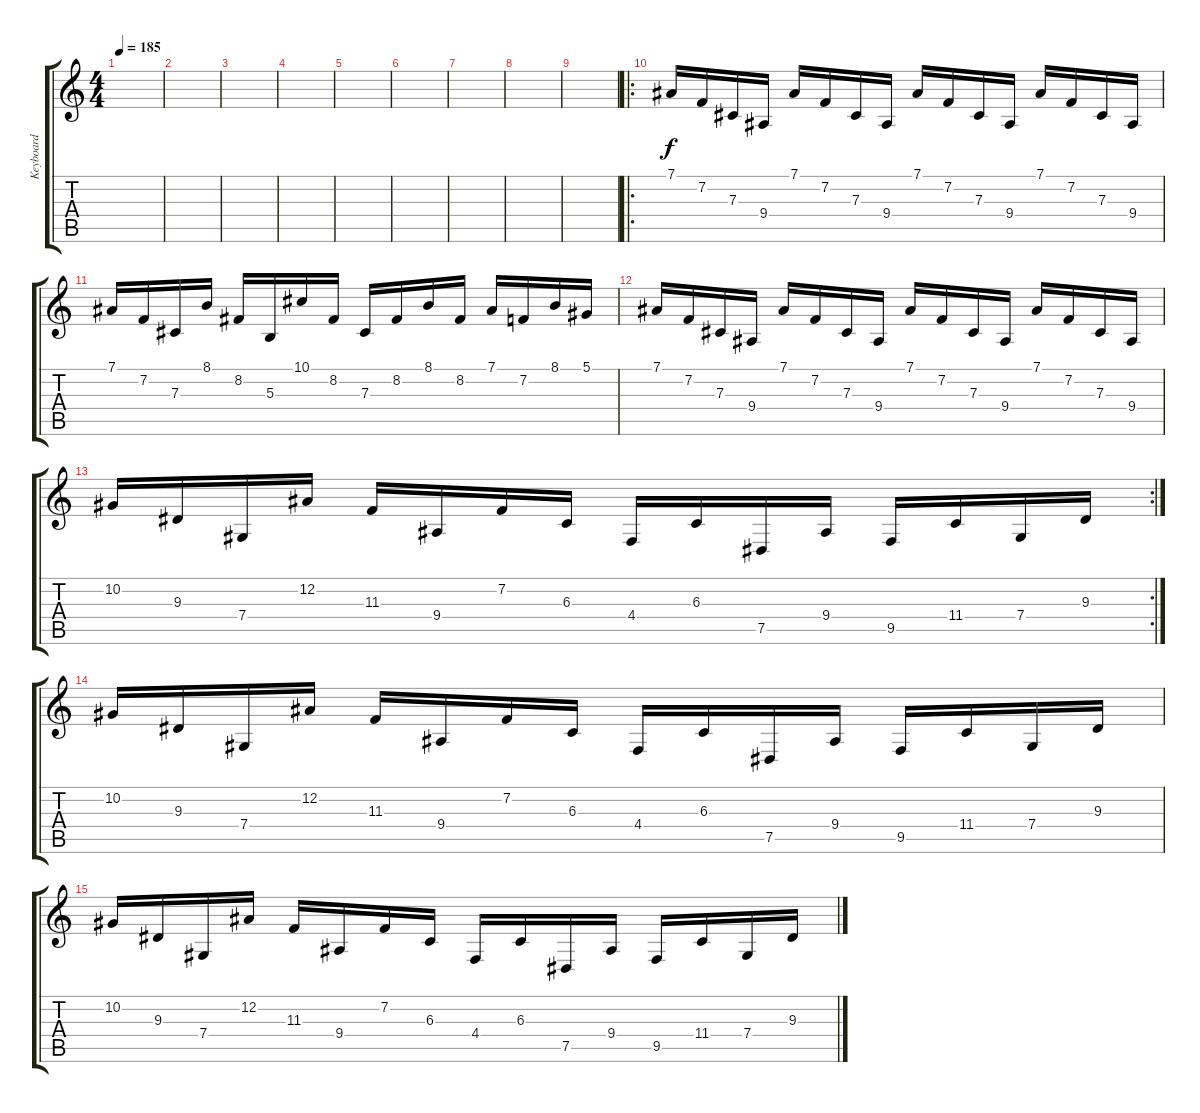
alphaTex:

\track ("Keyboard" "Keyboard") {instrument harpsichord}
\staff {score tabs}
\tuning (Eb4 Bb3 Gb3 Db3 Ab2 Eb2) {hide}
\ts (4 4)
\tempo 185
\clef g2
\ks c
|
|
|
|
|
|
|
|
|
\ro
7.1.16 7.2.16 7.3.16 9.4.16 7.1.16 7.2.16 7.3.16 9.4.16 7.1.16 7.2.16 7.3.16 9.4.16 7.1.16 7.2.16 7.3.16 9.4.16 |
7.1.16 7.2.16 7.3.16 8.1.16 8.2.16 5.3.16 10.1.16 8.2.16 7.3.16 8.2.16 8.1.16 8.2.16 7.1.16 7.2.16 8.1.16 5.1.16 |
7.1.16 7.2.16 7.3.16 9.4.16 7.1.16 7.2.16 7.3.16 9.4.16 7.1.16 7.2.16 7.3.16 9.4.16 7.1.16 7.2.16 7.3.16 9.4.16 |
\rc 2
10.2.16 9.3.16 7.4.16 12.2.16 11.3.16 9.4.16 7.2.16 6.3.16 4.4.16 6.3.16 7.5.16 9.4.16 9.5.16 11.4.16 7.4.16 9.3.16 |
10.2.16 9.3.16 7.4.16 12.2.16 11.3.16 9.4.16 7.2.16 6.3.16 4.4.16 6.3.16 7.5.16 9.4.16 9.5.16 11.4.16 7.4.16 9.3.16 |
10.2.16 9.3.16 7.4.16 12.2.16 11.3.16 9.4.16 7.2.16 6.3.16 4.4.16 6.3.16 7.5.16 9.4.16 9.5.16 11.4.16 7.4.16 9.3.16
